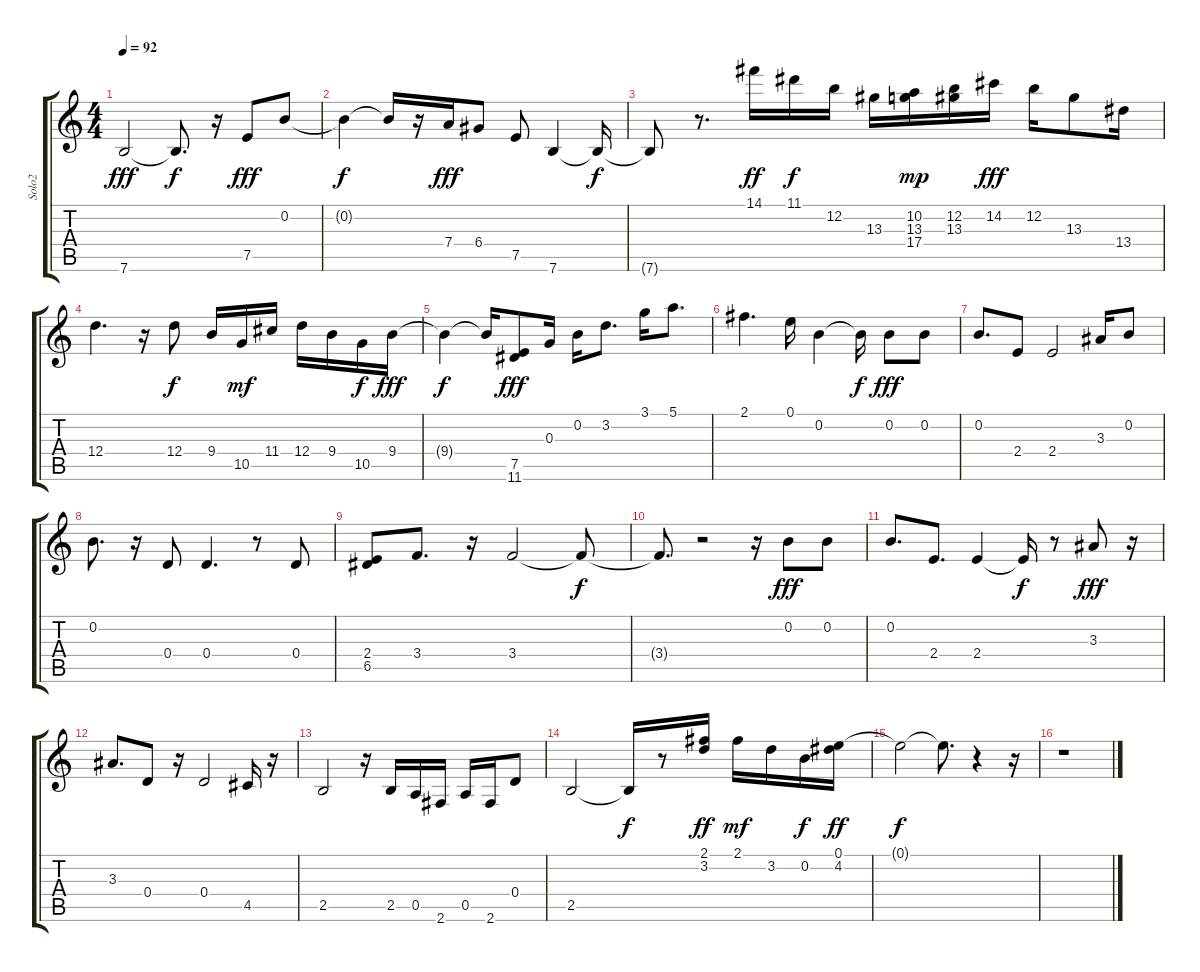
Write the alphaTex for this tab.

\track ("Solo2" "Solo2") {instrument acousticguitarsteel}
\staff {score tabs}
\tuning (E4 B3 G3 D3 A2 E2) {hide}
\ts (4 4)
\tempo 92
\clef g2
\ks c
7.6.2{dy fff} 7.6{t}.8{d dy f} r.16 7.5.8{dy fff} 0.2.8 |
0.2{t}.4{dy f} 0.2{t}.16 r.16 7.4.16{dy fff} 6.4.8 7.5.8 7.6.4 7.6{t}.16{dy f} |
7.6{t}.8 r.8{d} 14.1.16{dy ff} 11.1.16{dy f} 12.2.16 13.3.16 (10.2 13.3 17.4).16{dy mp} (12.2 13.3).16 14.2.16{dy fff} 12.2.16 13.3.8 13.4.16 |
12.4.4{d} r.16 12.4.8{dy f} 9.4.16 10.5.16{dy mf} 11.4.16 12.4.16 9.4.16 10.5.16{dy f} 9.4.16{dy fff} |
9.4{t}.4{dy f} 9.4{t}.16 (7.5 11.6).8{dy fff} 0.3.16 0.2.16 3.2.8{d} 3.1.16 5.1.8{d} |
2.1.4{d} 0.1.16 0.2.4 0.2{t}.16{dy f} 0.2.8{dy fff} 0.2.8 |
0.2.8{d} 2.4.8 2.4.2 3.3.16 0.2.8 |
0.2.8{d} r.16 0.4.8 0.4.4{d} r.8 0.4.8 |
(2.4 6.5).8 3.4.8{d} r.16 3.4.2 3.4{t}.8{dy f} |
3.4{t}.8{d} r.2 r.16 0.2.8{dy fff} 0.2.8 |
0.2.8{d} 2.4.8{d} 2.4.4 2.4{t}.16{dy f} r.8 3.3.8{dy fff} r.16 |
3.3.8{d} 0.4.8 r.16 0.4.2 4.5.16 r.16 |
2.5.2 r.16 2.5.16 0.5.16 2.6.16 0.5.16 2.6.16 0.4.8 |
2.5.2 2.5{t}.16{dy f} r.8 (2.1 3.2).16{dy ff} 2.1.16{dy mf} 3.2.16 0.2.16{dy f} (0.1 4.2).16{dy ff} |
0.1{t}.2{dy f} 0.1{t}.8{d} r.4 r.16 |
r.1
